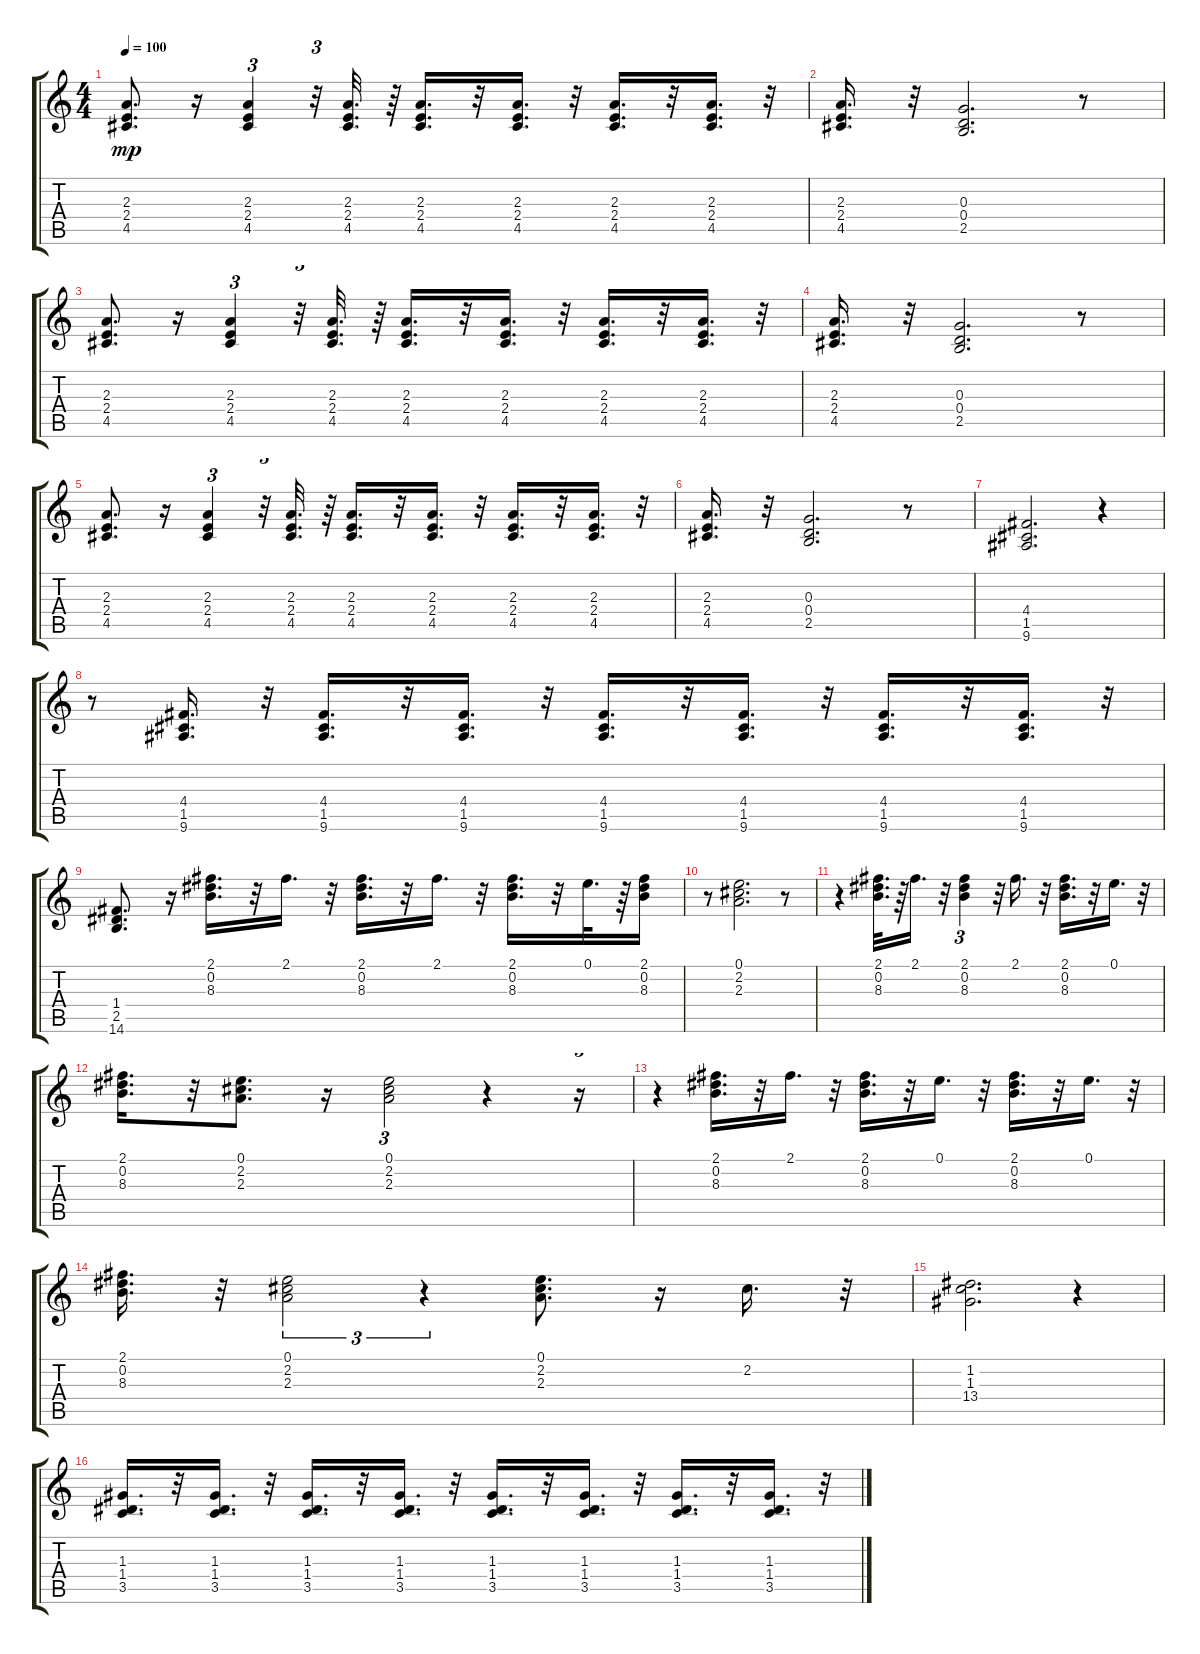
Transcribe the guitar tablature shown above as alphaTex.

\track "" {instrument distortionguitar}
\staff {score tabs}
\tuning (E4 B3 G3 D3 A2 E2) {hide}
\ts (4 4)
\tempo 100
\clef g2
\ks c
(2.3 2.4 4.5).8{d dy mp} r.16 (2.3 2.4 4.5).4{tu (3 2)} r.32{tu (3 2)} (2.3 2.4 4.5).32{d} r.64 (2.3 2.4 4.5).16{d} r.32 (2.3 2.4 4.5).16{d} r.32 (2.3 2.4 4.5).16{d} r.32 (2.3 2.4 4.5).16{d} r.32 |
(2.3 2.4 4.5).16{d} r.32 (0.3 0.4 2.5).2{d} r.8 |
(2.3 2.4 4.5).8{d} r.16 (2.3 2.4 4.5).4{tu (3 2)} r.32{tu (3 2)} (2.3 2.4 4.5).32{d} r.64 (2.3 2.4 4.5).16{d} r.32 (2.3 2.4 4.5).16{d} r.32 (2.3 2.4 4.5).16{d} r.32 (2.3 2.4 4.5).16{d} r.32 |
(2.3 2.4 4.5).16{d} r.32 (0.3 0.4 2.5).2{d} r.8 |
(2.3 2.4 4.5).8{d} r.16 (2.3 2.4 4.5).4{tu (3 2)} r.32{tu (3 2)} (2.3 2.4 4.5).32{d} r.64 (2.3 2.4 4.5).16{d} r.32 (2.3 2.4 4.5).16{d} r.32 (2.3 2.4 4.5).16{d} r.32 (2.3 2.4 4.5).16{d} r.32 |
(2.3 2.4 4.5).16{d} r.32 (0.3 0.4 2.5).2{d} r.8 |
(4.4 1.5 9.6).2{d} r.4 |
r.8 (4.4 1.5 9.6).16{d} r.32 (4.4 1.5 9.6).16{d} r.32 (4.4 1.5 9.6).16{d} r.32 (4.4 1.5 9.6).16{d} r.32 (4.4 1.5 9.6).16{d} r.32 (4.4 1.5 9.6).16{d} r.32 (4.4 1.5 9.6).16{d} r.32 |
(1.4 2.5 14.6).8{d} r.16 (2.1 0.2 8.3).16{d} r.32 2.1.16{d} r.32 (2.1 0.2 8.3).16{d} r.32 2.1.16{d} r.32 (2.1 0.2 8.3).16{d} r.32 0.1.32{d} r.64 (2.1 0.2 8.3).16 |
r.8 (0.1 2.2 2.3).2{d} r.8 |
r.4 (2.1 0.2 8.3).32{d} r.64 2.1.16{d} r.32 (2.1 0.2 8.3).4{tu (3 2)} r.32{tu (3 2)} 2.1.16{d} r.32 (2.1 0.2 8.3).16{d} r.32 0.1.16{d} r.32 |
(2.1 0.2 8.3).16{d} r.32 (0.1 2.2 2.3).8{d} r.16 (0.1 2.2 2.3).2{tu (3 2)} r.4 r.16{tu (3 2)} |
r.4 (2.1 0.2 8.3).16{d} r.32 2.1.16{d} r.32 (2.1 0.2 8.3).16{d} r.32 0.1.16{d} r.32 (2.1 0.2 8.3).16{d} r.32 0.1.16{d} r.32 |
(2.1 0.2 8.3).16{d} r.32 (0.1 2.2 2.3).2{tu (3 2)} r.4{tu (3 2)} (0.1 2.2 2.3).8{d} r.16 2.2.16{d} r.32 |
(1.2 1.3 13.4).2{d} r.4 |
(1.3 1.4 3.5).16{d} r.32 (1.3 1.4 3.5).16{d} r.32 (1.3 1.4 3.5).16{d} r.32 (1.3 1.4 3.5).16{d} r.32 (1.3 1.4 3.5).16{d} r.32 (1.3 1.4 3.5).16{d} r.32 (1.3 1.4 3.5).16{d} r.32 (1.3 1.4 3.5).16{d} r.32
